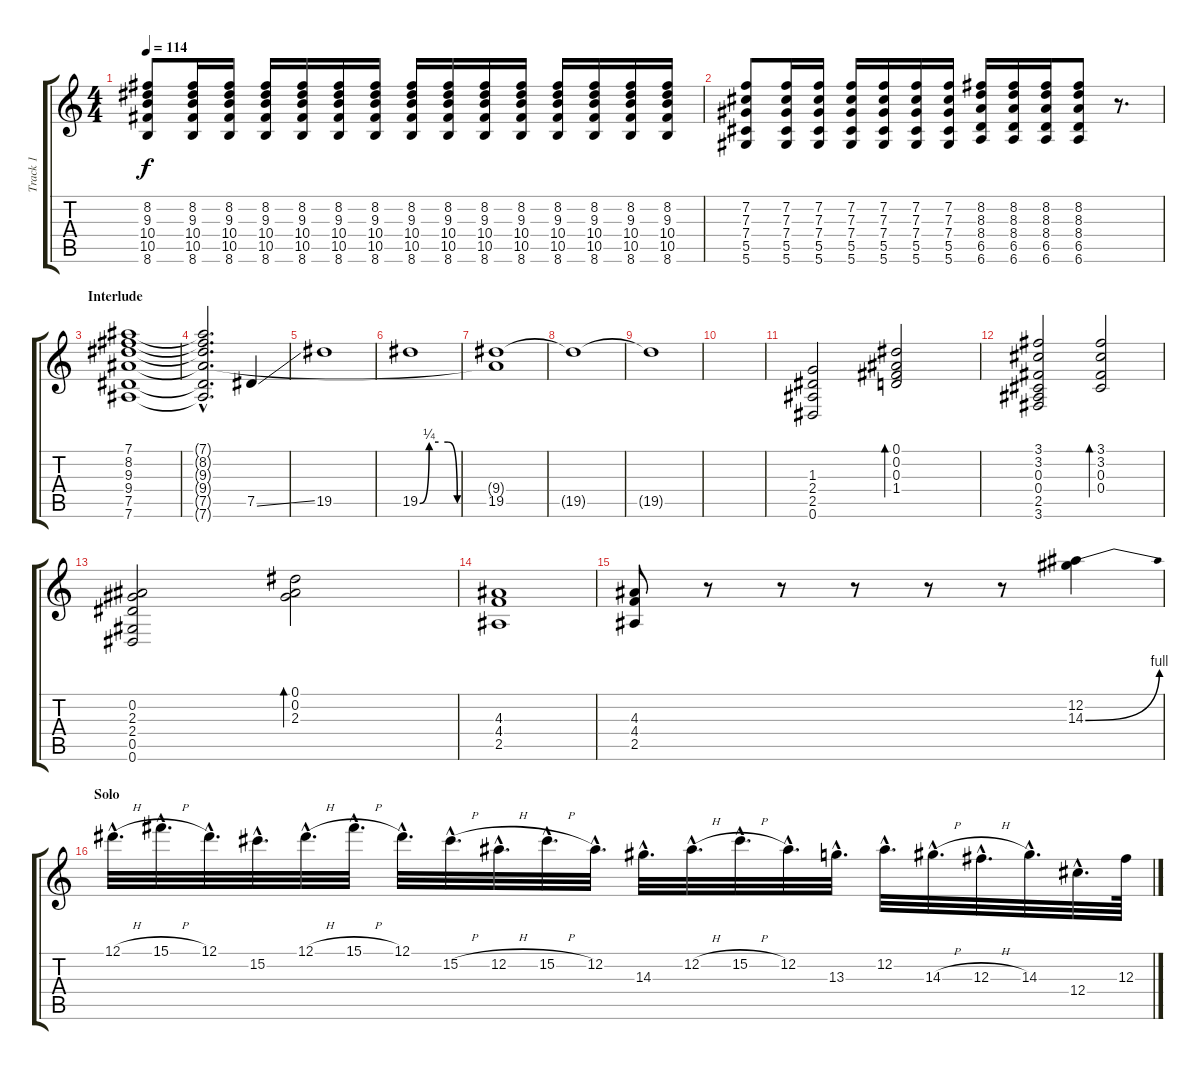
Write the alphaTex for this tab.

\track ("Track 1" "Track 1") {instrument overdrivenguitar}
\staff {score tabs}
\tuning (Eb4 Bb3 Gb3 Db3 Ab2 Eb2) {hide}
\ts (4 4)
\tempo 114
\clef g2
\ks c
(8.2 9.3 10.4 10.5 8.6).8{dy f} (8.2 9.3 10.4 10.5 8.6).16 (8.2 9.3 10.4 10.5 8.6).16 (8.2 9.3 10.4 10.5 8.6).16 (8.2 9.3 10.4 10.5 8.6).16 (8.2 9.3 10.4 10.5 8.6).16 (8.2 9.3 10.4 10.5 8.6).16 (8.2 9.3 10.4 10.5 8.6).16 (8.2 9.3 10.4 10.5 8.6).16 (8.2 9.3 10.4 10.5 8.6).16 (8.2 9.3 10.4 10.5 8.6).16 (8.2 9.3 10.4 10.5 8.6).16 (8.2 9.3 10.4 10.5 8.6).16 (8.2 9.3 10.4 10.5 8.6).16 (8.2 9.3 10.4 10.5 8.6).16 |
(7.2 7.3 7.4 5.5 5.6).8 (7.2 7.3 7.4 5.5 5.6).16 (7.2 7.3 7.4 5.5 5.6).16 (7.2 7.3 7.4 5.5 5.6).16 (7.2 7.3 7.4 5.5 5.6).16 (7.2 7.3 7.4 5.5 5.6).16 (7.2 7.3 7.4 5.5 5.6).16 (8.2 8.3 8.4 6.5 6.6).16 (8.2 8.3 8.4 6.5 6.6).16 (8.2 8.3 8.4 6.5 6.6).16 (8.2 8.3 8.4 6.5 6.6).8 r.8{d} |
\section ("" "Interlude")
(7.1 8.2 9.3 9.4 7.5 7.6).1 |
(7.1{hac t} 8.2{hac t} 9.3{hac t} 9.4{hac t} 7.5{hac t} 7.6{hac t}).2{d} 7.5{ss}.4 |
19.5.1 |
19.5{be (custom 0 0 15 1 30 1 45 1 60 0)}.1{volume 1} |
(9.4{t} 19.5).1 |
19.5{t}.1 |
19.5{t}.1 |
|
(1.3 2.4 2.5 0.6).2{volume 12} (0.1 0.2 0.3 1.4).2{bd 480} |
(3.1 3.2 0.3 0.4 2.5 3.6).2 (3.1 3.2 0.3 0.4).2{bd 480} |
(0.2 2.3 2.4 0.5 0.6).2 (0.1 0.2 2.3).2{bd 480} |
(4.3 4.4 2.5).1 |
(4.3 4.4 2.5).8 r.8 r.8 r.8 r.8 r.8 (12.2 14.3{be (bend 0 0 60 4)}).4 |
\section ("" "Solo")
12.1{h hac}.32{d volume 15} 15.1{h hac}.32{d} 12.1{hac}.32{d} 15.2{hac}.32{d} 12.1{h hac}.32{d} 15.1{h hac}.32{d} 12.1{hac}.32{d} 15.2{h hac}.32{d} 12.2{h hac}.32{d} 15.2{h hac}.32{d} 12.2{hac}.32{d} 14.3{hac}.32{d} 12.2{h hac}.32{d} 15.2{h hac}.32{d} 12.2{hac}.32{d} 13.3{hac}.32{d} 12.2{hac}.32{d} 14.3{h hac}.32{d} 12.3{h hac}.32{d} 14.3{hac}.32{d} 12.4{hac}.32{d} 12.3.64
